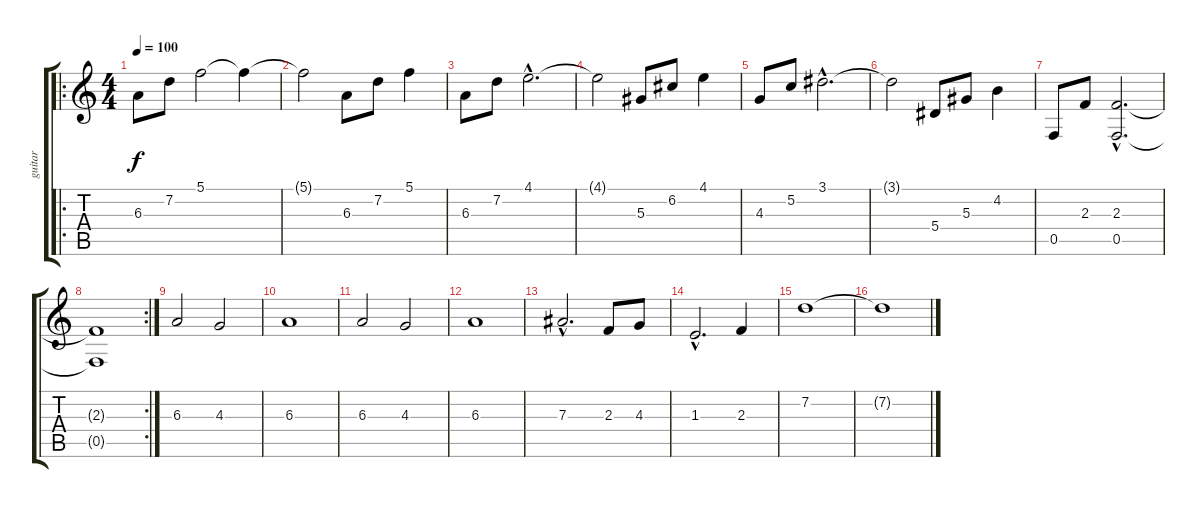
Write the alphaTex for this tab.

\track ("guitar" "guitar") {instrument electricguitarjazz}
\staff {score tabs}
\tuning (C4 G3 Eb3 Bb2 F2 C2) {hide}
\ro
\ts (4 4)
\tempo 100
\clef g2
\ks c
6.3.8{dy f instrument electricguitarjazz} 7.2.8 5.1.2 5.1{t}.4 |
5.1{t}.2 6.3.8 7.2.8 5.1.4 |
6.3.8 7.2.8 4.1{hac}.2{d} |
4.1{t}.2 5.3.8 6.2.8 4.1.4 |
4.3.8 5.2.8 3.1{hac}.2{d} |
3.1{t}.2 5.4.8 5.3.8 4.2.4 |
0.5.8 2.3.8 (2.3{hac} 0.5{hac}).2{d} |
\rc 2
(2.3{t} 0.5{t}).1 |
6.3.2{volume 16 instrument overdrivenguitar} 4.3.2 |
6.3.1 |
6.3.2 4.3.2 |
6.3.1 |
7.3{hac}.2{d} 2.3.8 4.3.8 |
1.3{hac}.2{d} 2.3.4 |
7.2.1 |
7.2{t}.1
